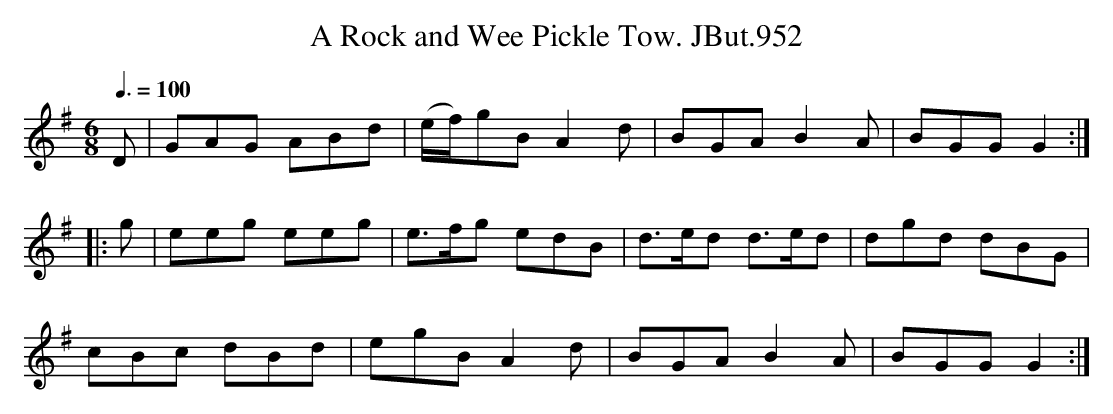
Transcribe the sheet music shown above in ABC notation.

X:1
T:Rock and Wee Pickle Tow. JBut.952, A
M:6/8
L:1/8
Q:3/8=100
K:G
D|GAG ABd|(e/f/)gB A2d|BGA B2A|BGGG2:|
|:g|eeg eeg|e>fg edB|d>ed d>ed|dgd dBG|
cBc dBd|egB A2d|BGA B2A|BGG G2:|
